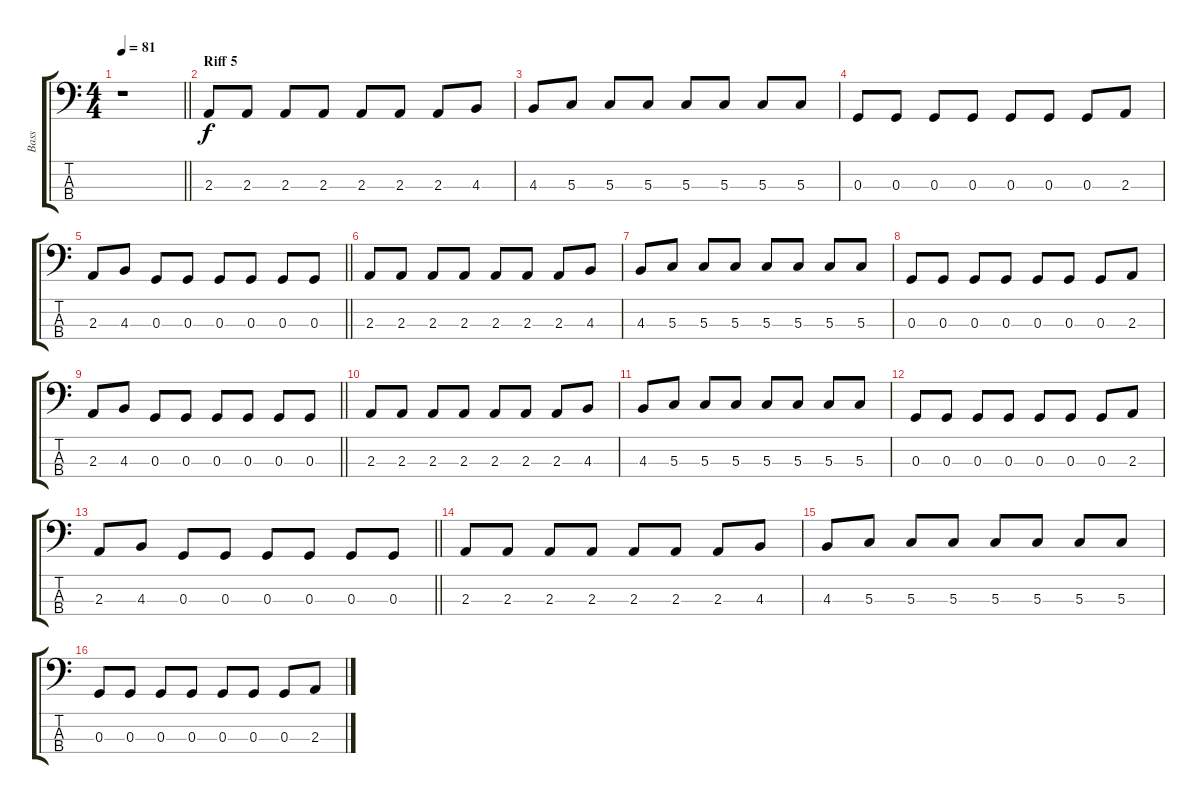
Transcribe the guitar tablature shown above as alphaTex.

\track ("Bass" "Bass") {instrument electricbassfinger}
\staff {score tabs}
\tuning (F2 C2 G1 D1) {hide}
\ts (4 4)
\tempo 81
\clef f4
\barLineRight lightlight
\ks c
r.1{dy f} |
\section ("" "Riff 5")
2.3.8 2.3.8 2.3.8 2.3.8 2.3.8 2.3.8 2.3.8 4.3.8 |
4.3.8 5.3.8 5.3.8 5.3.8 5.3.8 5.3.8 5.3.8 5.3.8 |
0.3.8 0.3.8 0.3.8 0.3.8 0.3.8 0.3.8 0.3.8 2.3.8 |
\barLineRight lightlight
2.3.8 4.3.8 0.3.8 0.3.8 0.3.8 0.3.8 0.3.8 0.3.8 |
2.3.8 2.3.8 2.3.8 2.3.8 2.3.8 2.3.8 2.3.8 4.3.8 |
4.3.8 5.3.8 5.3.8 5.3.8 5.3.8 5.3.8 5.3.8 5.3.8 |
0.3.8 0.3.8 0.3.8 0.3.8 0.3.8 0.3.8 0.3.8 2.3.8 |
\barLineRight lightlight
2.3.8 4.3.8 0.3.8 0.3.8 0.3.8 0.3.8 0.3.8 0.3.8 |
2.3.8 2.3.8 2.3.8 2.3.8 2.3.8 2.3.8 2.3.8 4.3.8 |
4.3.8 5.3.8 5.3.8 5.3.8 5.3.8 5.3.8 5.3.8 5.3.8 |
0.3.8 0.3.8 0.3.8 0.3.8 0.3.8 0.3.8 0.3.8 2.3.8 |
\barLineRight lightlight
2.3.8 4.3.8 0.3.8 0.3.8 0.3.8 0.3.8 0.3.8 0.3.8 |
2.3.8 2.3.8 2.3.8 2.3.8 2.3.8 2.3.8 2.3.8 4.3.8 |
4.3.8 5.3.8 5.3.8 5.3.8 5.3.8 5.3.8 5.3.8 5.3.8 |
0.3.8 0.3.8 0.3.8 0.3.8 0.3.8 0.3.8 0.3.8 2.3.8
